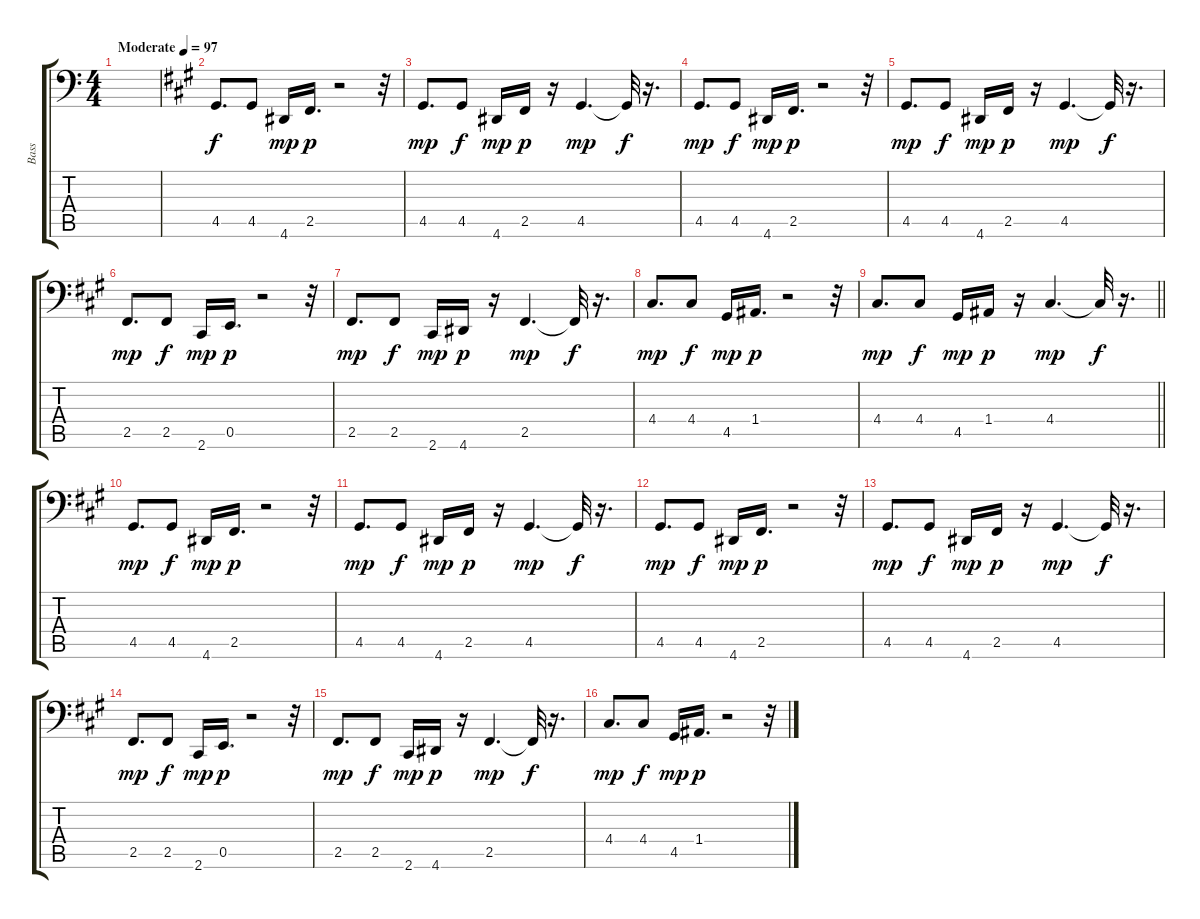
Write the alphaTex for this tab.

\track ("Bass" "Bass") {instrument synthbass1}
\staff {score tabs}
\tuning (C3 G2 D2 A1 E1 B0) {hide}
\ts (4 4)
\tempo (97 "Moderate")
\clef f4
\ks c
|
\ks a
4.5.8{d} 4.5.8{dy f} 4.6.16{dy mp} 2.5.16{d dy p} r.2 r.32 |
4.5.8{d dy mp} 4.5.8{dy f} 4.6.16{dy mp} 2.5.16{dy p} r.16 4.5.4{d dy mp} 4.5{t}.32{dy f} r.16{d} |
4.5.8{d dy mp} 4.5.8{dy f} 4.6.16{dy mp} 2.5.16{d dy p} r.2 r.32 |
4.5.8{d dy mp} 4.5.8{dy f} 4.6.16{dy mp} 2.5.16{dy p} r.16 4.5.4{d dy mp} 4.5{t}.32{dy f} r.16{d} |
2.5.8{d dy mp} 2.5.8{dy f} 2.6.16{dy mp} 0.5.16{d dy p} r.2 r.32 |
2.5.8{d dy mp} 2.5.8{dy f} 2.6.16{dy mp} 4.6.16{dy p} r.16 2.5.4{d dy mp} 2.5{t}.32{dy f} r.16{d} |
4.4.8{d dy mp} 4.4.8{dy f} 4.5.16{dy mp} 1.4.16{d dy p} r.2 r.32 |
\barLineRight lightlight
4.4.8{d dy mp} 4.4.8{dy f} 4.5.16{dy mp} 1.4.16{dy p} r.16 4.4.4{d dy mp} 4.4{t}.32{dy f} r.16{d} |
4.5.8{d dy mp} 4.5.8{dy f} 4.6.16{dy mp} 2.5.16{d dy p} r.2 r.32 |
4.5.8{d dy mp} 4.5.8{dy f} 4.6.16{dy mp} 2.5.16{dy p} r.16 4.5.4{d dy mp} 4.5{t}.32{dy f} r.16{d} |
4.5.8{d dy mp} 4.5.8{dy f} 4.6.16{dy mp} 2.5.16{d dy p} r.2 r.32 |
4.5.8{d dy mp} 4.5.8{dy f} 4.6.16{dy mp} 2.5.16{dy p} r.16 4.5.4{d dy mp} 4.5{t}.32{dy f} r.16{d} |
2.5.8{d dy mp} 2.5.8{dy f} 2.6.16{dy mp} 0.5.16{d dy p} r.2 r.32 |
2.5.8{d dy mp} 2.5.8{dy f} 2.6.16{dy mp} 4.6.16{dy p} r.16 2.5.4{d dy mp} 2.5{t}.32{dy f} r.16{d} |
4.4.8{d dy mp} 4.4.8{dy f} 4.5.16{dy mp} 1.4.16{d dy p} r.2 r.32
